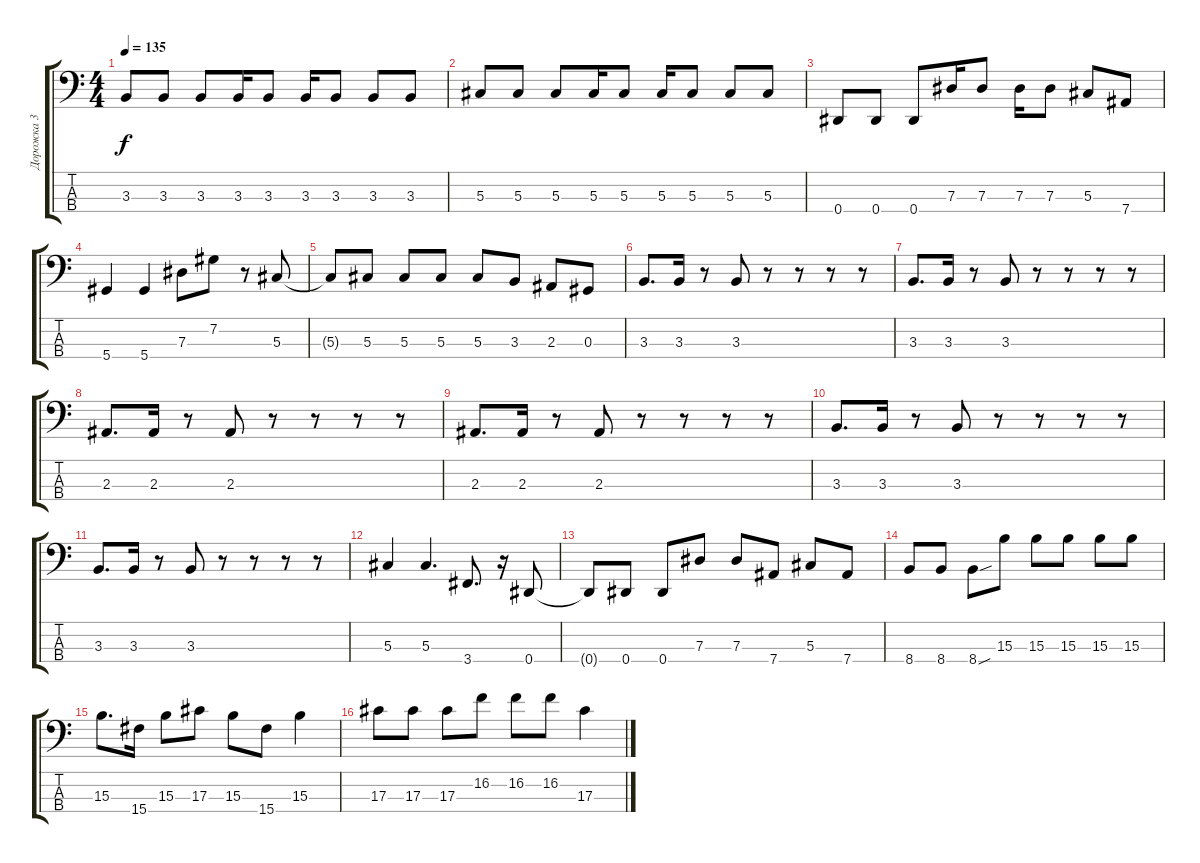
\track ("Дорожка 3" "Дорожка 3") {instrument electricbassfinger}
\staff {score tabs}
\tuning (Gb2 Db2 Ab1 Eb1) {hide}
\ts (4 4)
\tempo 135
\clef f4
\ks c
3.3.8{dy f} 3.3.8 3.3.8 3.3.16 3.3.8 3.3.16 3.3.8 3.3.8 3.3.8 |
5.3.8 5.3.8 5.3.8 5.3.16 5.3.8 5.3.16 5.3.8 5.3.8 5.3.8 |
0.4.8 0.4.8 0.4.8 7.3.16 7.3.8 7.3.16 7.3.8 5.3.8 7.4.8 |
5.4.4 5.4.4 7.3.8 7.2.8 r.8 5.3.8 |
5.3{t}.8 5.3.8 5.3.8 5.3.8 5.3.8 3.3.8 2.3.8 0.3.8 |
3.3.8{d} 3.3.16 r.8 3.3.8 r.8 r.8 r.8 r.8 |
3.3.8{d} 3.3.16 r.8 3.3.8 r.8 r.8 r.8 r.8 |
2.3.8{d} 2.3.16 r.8 2.3.8 r.8 r.8 r.8 r.8 |
2.3.8{d} 2.3.16 r.8 2.3.8 r.8 r.8 r.8 r.8 |
3.3.8{d} 3.3.16 r.8 3.3.8 r.8 r.8 r.8 r.8 |
3.3.8{d} 3.3.16 r.8 3.3.8 r.8 r.8 r.8 r.8 |
5.3.4 5.3.4{d} 3.4.8{d} r.16 0.4.8 |
0.4{t}.8 0.4.8 0.4.8 7.3.8 7.3.8 7.4.8 5.3.8 7.4.8 |
8.4.8 8.4.8 8.4{sou}.8 15.3.8 15.3.8 15.3.8 15.3.8 15.3.8 |
15.3.8{d} 15.4.16 15.3.8 17.3.8 15.3.8 15.4.8 15.3.4 |
17.3.8 17.3.8 17.3.8 16.2.8 16.2.8 16.2.8 17.3.4
